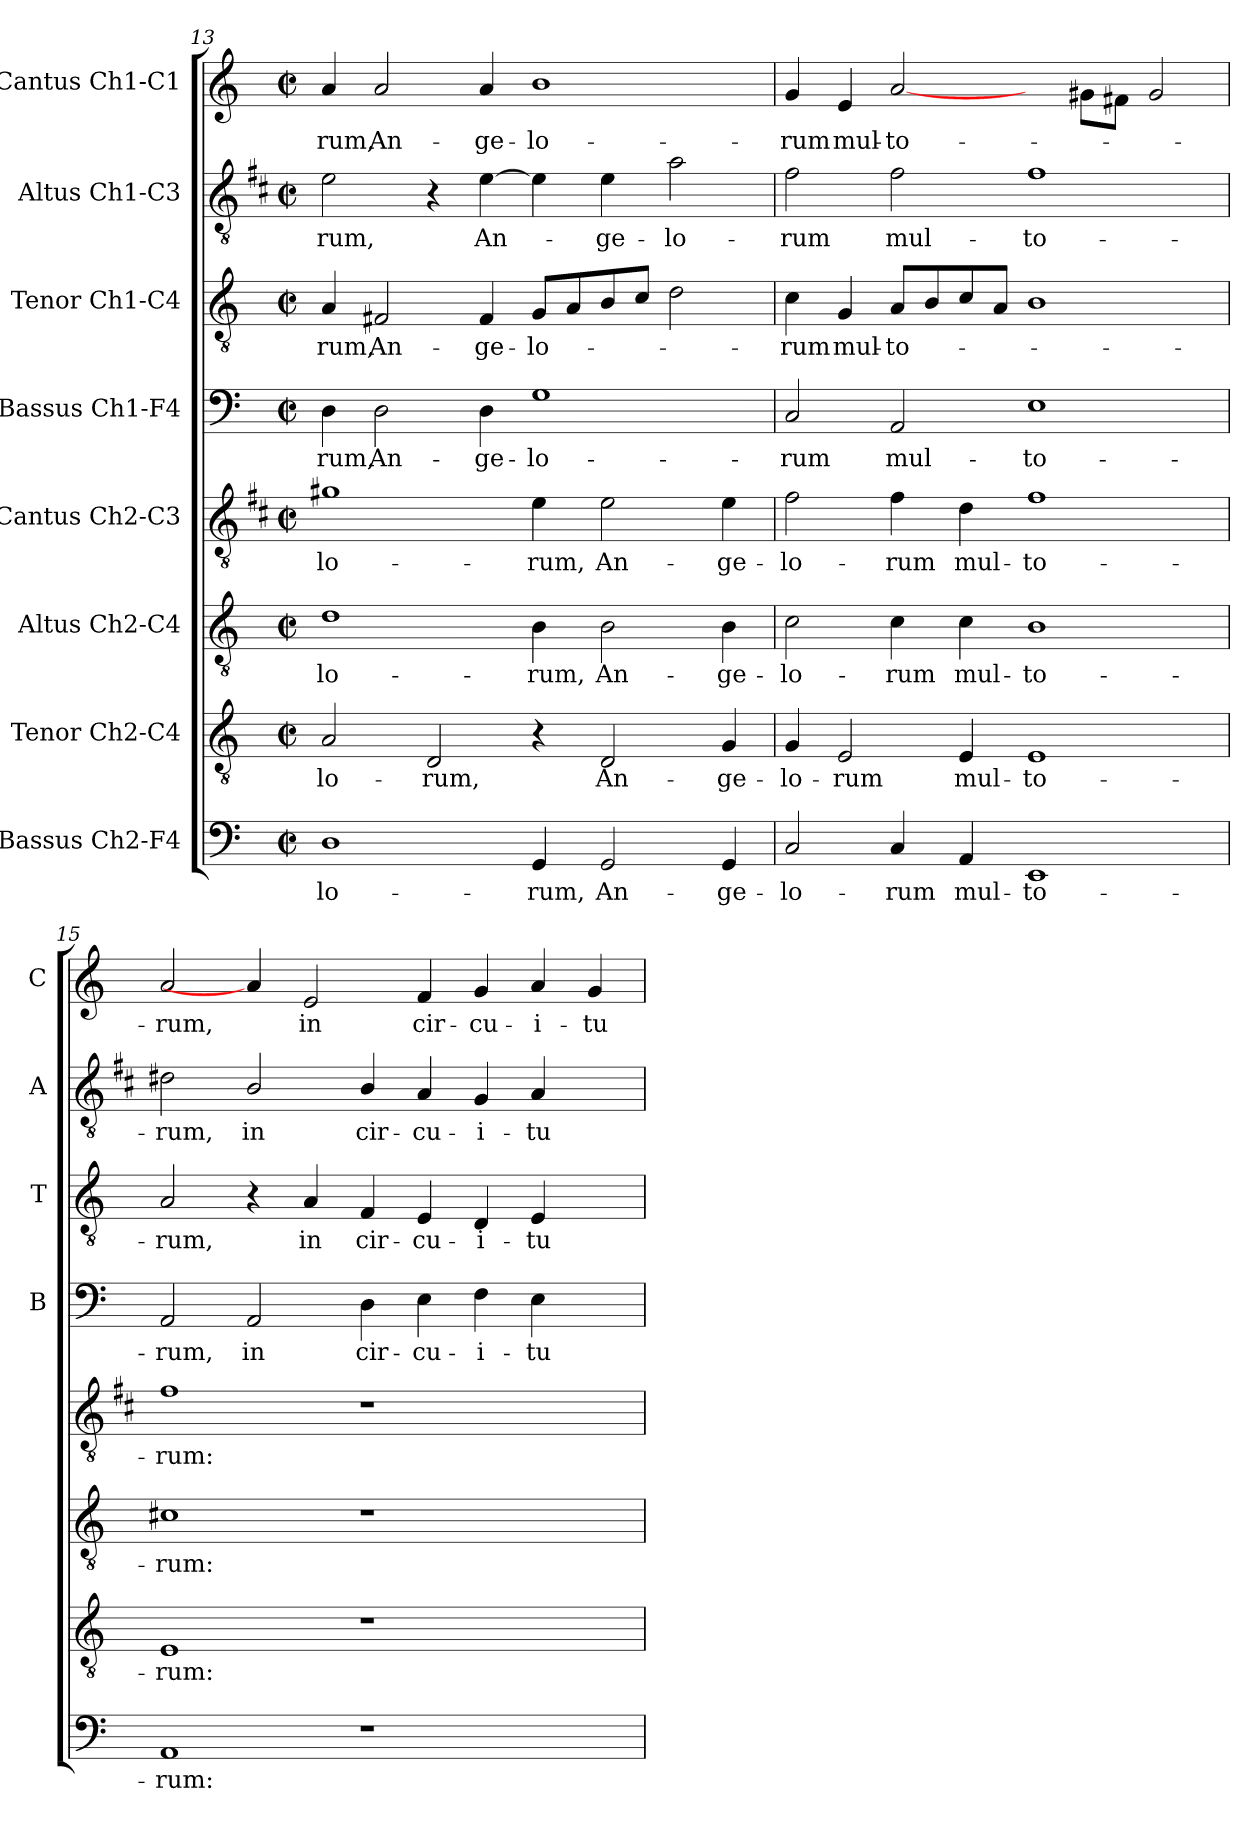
**kern	**text	**kern	**text	**kern	**text	**kern	**text	**kern	**text	**kern	**text	**kern	**text	**kern	**text
*part8	*part8	*part7	*part7	*part6	*part6	*part5	*part5	*part4	*part4	*part3	*part3	*part2	*part2	*part1	*part1
*staff8	*staff8	*staff7	*staff7	*staff6	*staff6	*staff5	*staff5	*staff4	*staff4	*staff3	*staff3	*staff2	*staff2	*staff1	*staff1
*I"Bassus Ch2-F4	*	*I"Tenor Ch2-C4	*	*I"Altus Ch2-C4	*	*I"Cantus Ch2-C3	*	*I"Bassus Ch1-F4	*	*I"Tenor Ch1-C4	*	*I"Altus Ch1-C3	*	*I"Cantus Ch1-C1	*
*	*	*	*	*	*	*	*	*I'B	*	*I'T	*	*I'A	*	*I'C	*
*clefF4	*	*clefGv2	*	*clefGv2	*	*clefGv2	*	*clefF4	*	*clefGv2	*	*clefGv2	*	*clefG2	*
*	*	*	*	*	*	*ITrd1c2	*	*	*	*	*	*ITrd1c2	*	*	*
*k[]	*	*k[]	*	*k[]	*	*k[]	*	*k[]	*	*k[]	*	*k[]	*	*k[]	*
*M2/2	*	*M2/2	*	*M2/2	*	*M2/2	*	*M2/2	*	*M2/2	*	*M2/2	*	*M2/2	*
*met(c|)	*	*met(c|)	*	*met(c|)	*	*met(c|)	*	*met(c|)	*	*met(c|)	*	*met(c|)	*	*met(c|)	*
=13	=13	=13	=13	=13	=13	=13	=13	=13	=13	=13	=13	=13	=13	=13	=13
!	!LO:LY:b	!	!LO:LY:b	!	!LO:LY:b	!	!LO:LY:b	!	!LO:LY:b	!	!LO:LY:b	!	!LO:LY:b	!	!LO:LY:b
1D	-lo-	2A/	-lo-	1d	-lo-	1f#X	-lo-	4D\	-rum,	4A/	-rum,	2d\	-rum,	4a/	-rum,
!	!	!	!	!	!	!	!	!	!LO:LY:b	!	!LO:LY:b	!	!	!	!LO:LY:b
.	.	.	.	.	.	.	.	2D\	An-	2F#X/	An-	.	.	2a/	An-
!	!	!	!LO:LY:b	!	!	!	!	!	!	!	!	!	!	!	!
.	.	2D/	-rum,	.	.	.	.	.	.	.	.	4r	.	.	.
!	!	!	!	!	!	!	!	!	!LO:LY:b	!	!LO:LY:b	!	!LO:LY:b	!	!LO:LY:b
.	.	.	.	.	.	.	.	4D\	-ge-	4F#/	-ge-	[4d\	An-	4a/	-ge-
!	!LO:LY:b	!	!	!	!LO:LY:b	!	!LO:LY:b	!	!LO:LY:b	!	!LO:LY:b	!	!	!	!LO:LY:b
4GG/	-rum,	4r	.	4B\	-rum,	4d\	-rum,	1G	-lo-	8G/L	-lo-	4d\]	.	1b	-lo-
.	.	.	.	.	.	.	.	.	.	8A/	.	.	.	.	.
!	!LO:LY:b	!	!LO:LY:b	!	!LO:LY:b	!	!LO:LY:b	!	!	!	!	!	!LO:LY:b	!	!
2GG/	An-	2D/	An-	2B\	An-	2d\	An-	.	.	8B/	.	4d\	-ge-	.	.
.	.	.	.	.	.	.	.	.	.	8c/J	.	.	.	.	.
!	!	!	!	!	!	!	!	!	!	!	!	!	!LO:LY:b	!	!
.	.	.	.	.	.	.	.	.	.	2d\	.	2g\	-lo-	.	.
!	!LO:LY:b	!	!LO:LY:b	!	!LO:LY:b	!	!LO:LY:b	!	!	!	!	!	!	!	!
4GG/	-ge-	4G/	-ge-	4B\	-ge-	4d\	-ge-	.	.	.	.	.	.	.	.
!!LO:PB:g=z
=14	=14	=14	=14	=14	=14	=14	=14	=14	=14	=14	=14	=14	=14	=14	=14
!	!LO:LY:b	!	!LO:LY:b	!	!LO:LY:b	!	!LO:LY:b	!	!LO:LY:b	!	!LO:LY:b	!	!LO:LY:b	!	!LO:LY:b
2C/	-lo-	4G/	-lo-	2c\	-lo-	2e\	-lo-	2C/	-rum	4c\	-rum	2e\	-rum	4g/	-rum
!	!	!	!LO:LY:b	!	!	!	!	!	!	!	!LO:LY:b	!	!	!	!LO:LY:b
.	.	2E/	-rum	.	.	.	.	.	.	4G/	mul-	.	.	4e/	mul-
!	!LO:LY:b	!	!	!	!LO:LY:b	!	!LO:LY:b	!	!LO:LY:b	!	!LO:LY:b	!	!LO:LY:b	!	!LO:LY:b
4C/	-rum	.	.	4c\	-rum	4e\	-rum	2AA/	mul-	8A/L	-to-	2e\	mul-	[2a/	-to-
.	.	.	.	.	.	.	.	.	.	8B/	.	.	.	.	.
!	!LO:LY:b	!	!LO:LY:b	!	!LO:LY:b	!	!LO:LY:b	!	!	!	!	!	!	!	!
4AA/	mul-	4E/	mul-	4c\	mul-	4c\	mul-	.	.	8c/	.	.	.	.	.
.	.	.	.	.	.	.	.	.	.	8A/J	.	.	.	.	.
!	!LO:LY:b	!	!LO:LY:b	!	!LO:LY:b	!	!LO:LY:b	!	!LO:LY:b	!	!	!	!LO:LY:b	!	!
1EE	-to-	1E	-to-	1B	-to-	1e	-to-	1E	-to-	1B	.	1e	-to-	4ryy	.
.	.	.	.	.	.	.	.	.	.	.	.	.	.	8g#X\L	.
.	.	.	.	.	.	.	.	.	.	.	.	.	.	8f#X\J	.
.	.	.	.	.	.	.	.	.	.	.	.	.	.	2g#/	.
!!LO:LB:g=z
=15	=15	=15	=15	=15	=15	=15	=15	=15	=15	=15	=15	=15	=15	=15	=15
!	!LO:LY:b	!	!LO:LY:b	!	!LO:LY:b	!	!LO:LY:b	!	!LO:LY:b	!	!LO:LY:b	!	!LO:LY:b	!	!LO:LY:b
1AA	-rum:	1E	-rum:	1c#X	-rum:	1e	-rum:	2AA/	-rum,	2A/	-rum,	2c#X\	-rum,	2a/	-rum,
!	!	!	!	!	!	!	!	!	!LO:LY:b	!	!	!	!LO:LY:b	!	!
.	.	.	.	.	.	.	.	2AA/	in	4r	.	2A/	in	4a/]	.
!	!	!	!	!	!	!	!	!	!	!	!LO:LY:b	!	!	!	!LO:LY:b
.	.	.	.	.	.	.	.	.	.	4A/	in	.	.	2e/	in
!	!	!	!	!	!	!	!	!	!LO:LY:b	!	!LO:LY:b	!	!LO:LY:b	!	!
1r	.	1r	.	1r	.	1r	.	4D\	cir-	4F/	cir-	4A/	cir-	.	.
!	!	!	!	!	!	!	!	!	!LO:LY:b	!	!LO:LY:b	!	!LO:LY:b	!	!LO:LY:b
.	.	.	.	.	.	.	.	4E\	-cu-	4E/	-cu-	4G/	-cu-	4f/	cir-
!	!	!	!	!	!	!	!	!	!LO:LY:b	!	!LO:LY:b	!	!LO:LY:b	!	!LO:LY:b
.	.	.	.	.	.	.	.	4F\	-i-	4D/	-i-	4F/	-i-	4g/	-cu-
!	!	!	!	!	!	!	!	!	!LO:LY:b	!	!LO:LY:b	!	!LO:LY:b	!	!LO:LY:b
.	.	.	.	.	.	.	.	4E\	-tu	4E/	-tu	4G/	-tu	4a/	-i-
!	!	!	!	!	!	!	!	!	!	!	!	!	!	!	!LO:LY:b
4ryy	.	4ryy	.	4ryy	.	4ryy	.	4ryy	.	4ryy	.	4ryy	.	4g/	-tu
=	=	=	=	=	=	=	=	=	=	=	=	=	=	=	=
*-	*-	*-	*-	*-	*-	*-	*-	*-	*-	*-	*-	*-	*-	*-	*-
